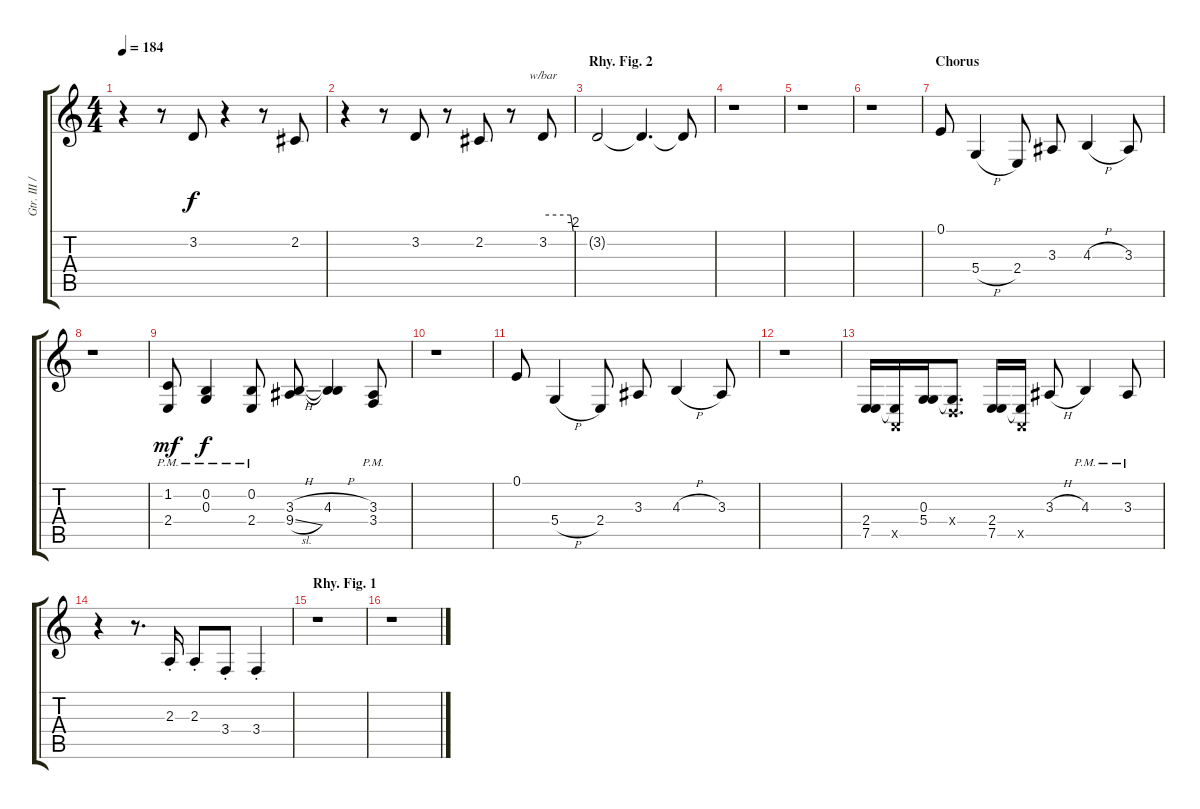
\track ("Gtr. III / Voice / Effects" "Gtr. III /") {instrument lead6voice}
\staff {score tabs}
\tuning (E4 B3 G3 D3 A2 E2) {hide}
\ts (4 4)
\tempo 184
\clef g2
\ks c
r.4{dy f volume 16 instrument lead6voice} r.8 3.2.8 r.4 r.8 2.2.8 |
r.4{volume 16 instrument lead6voice} r.8 3.2.8 r.8 2.2.8 r.8 3.2.8{tbe (custom default 0 0 55 0 60 -8)} |
\section ("" "Rhy. Fig. 2")
3.2{t}.2 3.2{t}.4{d} 3.2{t}.8 |
r.1 |
r.1 |
r.1 |
\section ("" "Chorus")
0.1.8 5.4{h}.4 2.4.8 3.3.8 4.3{h}.4 3.3.8 |
r.1 |
(1.2{pm} 2.4).8{dy mf} (0.2{pm} 0.3).4{dy f} (0.2{pm} 2.4).8 (3.3{h} 9.4{sl}).8 (4.3{h} 9.4{t}).4 (3.3{pm} 3.4{pm}).8 |
r.1 |
0.1.8 5.4{h}.4 2.4.8 3.3.8 4.3{h}.4 3.3.8 |
r.1 |
(2.4 7.5).16 (2.4{t} 0.5{x}).16 (0.3 5.4).16 (0.3{t} 0.4{x}).8{d} (2.4 7.5).16 (2.4{t} 0.5{x}).16 3.3{h}.8 4.3{pm}.4 3.3{pm}.8 |
r.4 r.8{d} 2.3{st}.16 2.3{st}.8 3.4{st}.8 3.4{st}.4 |
\section ("" "Rhy. Fig. 1")
r.1 |
r.1
